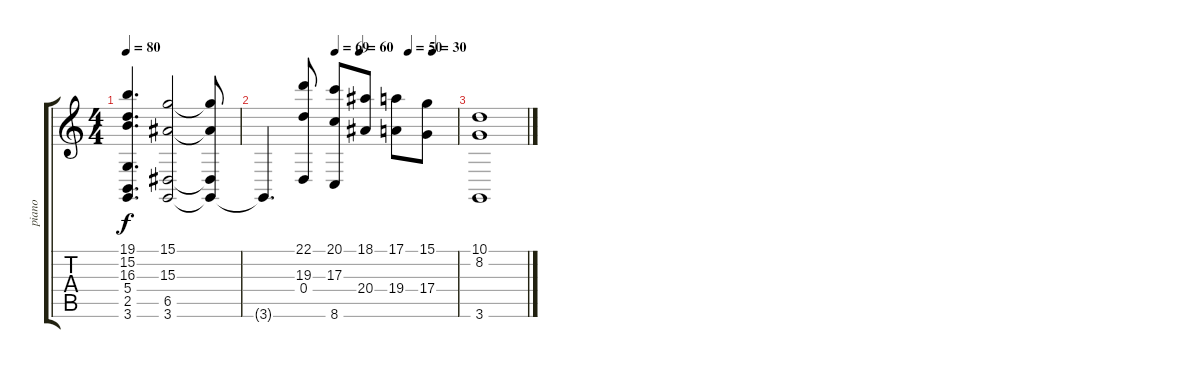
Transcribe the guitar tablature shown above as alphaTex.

\track ("piano" "piano") {instrument electricgrandpiano}
\staff {score tabs}
\tuning (E4 B3 G3 D3 A2 E2) {hide}
\ts (4 4)
\tempo 80
\clef g2
\ks c
(19.1 15.2 16.3 5.4 2.5 3.6).4{d dy f} (15.1 15.3 6.5 3.6).2 (15.1{t} 15.3{t} 6.5{t} 3.6{t}).8 |
\tempo (69 0.375)
\tempo (60 0.5)
\tempo (50 0.75)
\tempo (30 0.875)
3.6{t}.4{d} (22.1 19.3 0.4).8 (20.1 17.3 8.6).8 (18.1 20.4).8 (17.1 19.4).8 (15.1 17.4).8 |
(10.1 8.2 3.6).1
